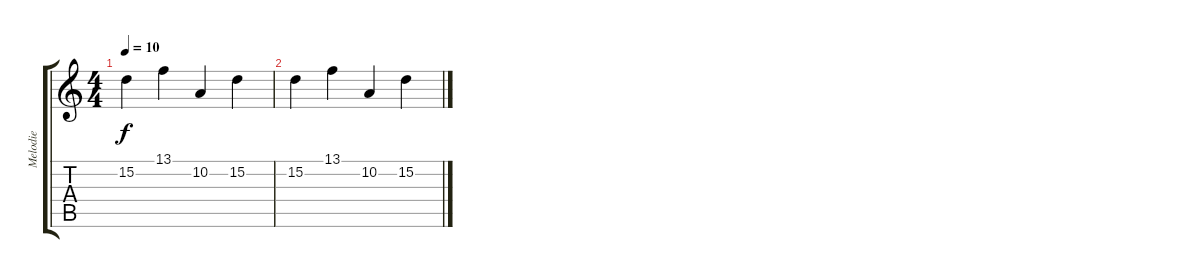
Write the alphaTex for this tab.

\track ("Melodie" "Melodie") {instrument vibraphone}
\staff {score tabs}
\tuning (E4 B3 G3 D3 A2 E2) {hide}
\ts (4 4)
\tempo 10
\clef g2
\ks c
15.2.4{dy f} 13.1.4 10.2.4 15.2.4 |
15.2.4 13.1.4 10.2.4 15.2.4
